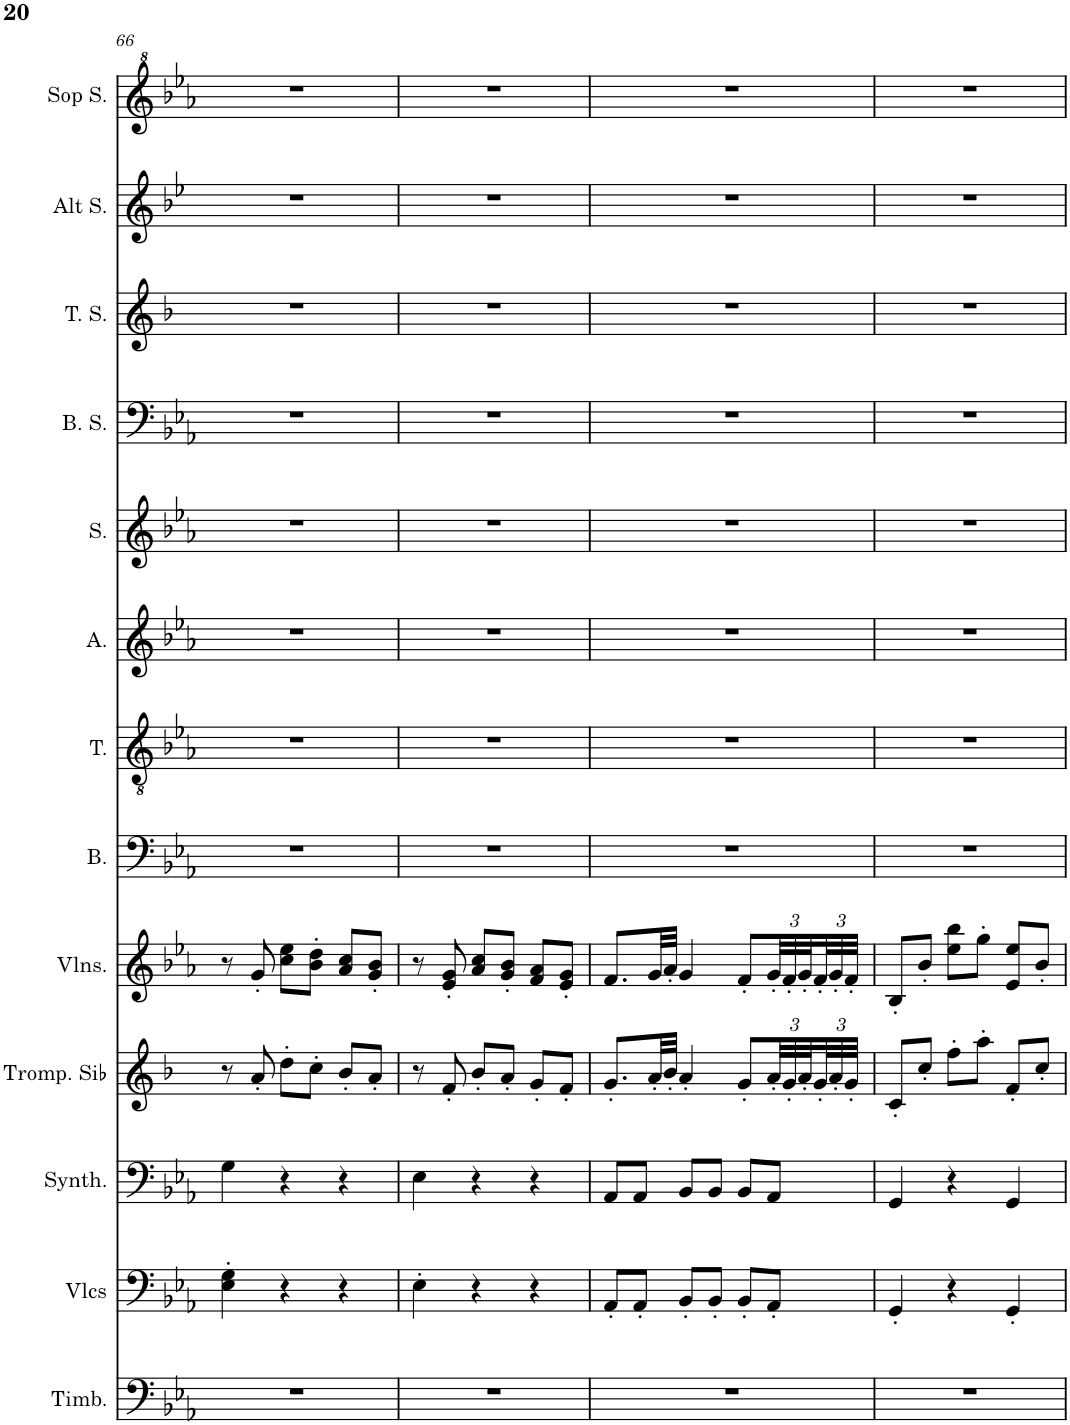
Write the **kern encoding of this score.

**kern	**kern	**kern	**kern	**kern	**kern	**kern	**kern	**kern	**kern	**kern	**kern	**kern
*part13	*part12	*part11	*part10	*part9	*part8	*part7	*part6	*part5	*part4	*part3	*part2	*part1
*staff13	*staff12	*staff11	*staff10	*staff9	*staff8	*staff7	*staff6	*staff5	*staff4	*staff3	*staff2	*staff1
*I"Timbales, Staff-1	*I"Violoncelles, D'Bass/Strings, etc	*I"Synthétiseur d'instruments à cordes, Synth strings, etc	*I"Trompette en Sib, Synth strings 2	*I"Violons, 1st violins	*I"Basse	*I"Ténor	*I"Alto	*I"Soprano	*I"Basse Solo	*I"Tenor Solo	*I"Alto Solo	*I"Soprano Solo
*I'Timb.	*I'Vlcs	*I'Synth.	*I'Tromp. Sib	*I'Vlns.	*I'B.	*I'T.	*I'A.	*I'S.	*I'B. S.	*I'T. S.	*I'Alt S.	*I'Sop S.
!!LO:PB:g=z
*clefF4	*clefF4	*clefF4	*clefG2	*clefG2	*clefF4	*clefGv2	*clefG2	*clefG2	*clefF4	*clefG2	*clefG2	*clefG^2
*	*	*	*Trd1c2	*	*	*	*	*	*	*Trd8c14	*Trd4c7	*
*k[b-e-a-]	*k[b-e-a-]	*k[b-e-a-]	*k[b-]	*k[b-e-a-]	*k[b-e-a-]	*k[b-e-a-]	*k[b-e-a-]	*k[b-e-a-]	*k[b-e-a-]	*k[b-]	*k[b-e-]	*k[b-e-a-]
*M3/4	*M3/4	*M3/4	*M3/4	*M3/4	*M3/4	*M3/4	*M3/4	*M3/4	*M3/4	*M3/4	*M3/4	*M3/4
=66	=66	=66	=66	=66	=66	=66	=66	=66	=66	=66	=66	=66
2.r	4E-\' 4G\'	4G\	8r	8r	2.r	2.r	2.r	2.r	2.r	2.r	2.r	2.r
.	.	.	8a'/	8g'/	.	.	.	.	.	.	.	.
.	4r	4r	8dd'\L	8cc\ 8ee-\L	.	.	.	.	.	.	.	.
.	.	.	8cc'\J	8b-\' 8dd\'J	.	.	.	.	.	.	.	.
.	4r	4r	8b-'/L	8a-/ 8cc/L	.	.	.	.	.	.	.	.
.	.	.	8a'/J	8g/' 8b-/'J	.	.	.	.	.	.	.	.
=67	=67	=67	=67	=67	=67	=67	=67	=67	=67	=67	=67	=67
2.r	4E-'\	4E-\	8r	8r	2.r	2.r	2.r	2.r	2.r	2.r	2.r	2.r
.	.	.	8f'/	8e-/' 8g/'	.	.	.	.	.	.	.	.
.	4r	4r	8b-'/L	8a-/ 8cc/L	.	.	.	.	.	.	.	.
.	.	.	8a'/J	8g/' 8b-/'J	.	.	.	.	.	.	.	.
.	4r	4r	8g'/L	8f/ 8a-/L	.	.	.	.	.	.	.	.
.	.	.	8f'/J	8e-/' 8g/'J	.	.	.	.	.	.	.	.
=68	=68	=68	=68	=68	=68	=68	=68	=68	=68	=68	=68	=68
2.r	8AA-'/L	8AA-/L	8.g'/L	8.f/L	2.r	2.r	2.r	2.r	2.r	2.r	2.r	2.r
.	8AA-'/J	8AA-/J	.	.	.	.	.	.	.	.	.	.
.	.	.	32a'/LL	32g/LL	.	.	.	.	.	.	.	.
.	.	.	32b-'/JJJ	32a-'/JJJ	.	.	.	.	.	.	.	.
.	8BB-'/L	8BB-/L	4a'/	4g/	.	.	.	.	.	.	.	.
.	8BB-'/J	8BB-/J	.	.	.	.	.	.	.	.	.	.
.	8BB-'/L	8BB-/L	8g'/L	8f'/L	.	.	.	.	.	.	.	.
*	*	*	*Xbrackettup	*Xbrackettup	*	*	*	*	*	*	*	*
.	8AA-'/J	8AA-/J	48a'/LL	48g'/LL	.	.	.	.	.	.	.	.
.	.	.	48g'/	48f'/	.	.	.	.	.	.	.	.
.	.	.	48a'/	48g'/	.	.	.	.	.	.	.	.
.	.	.	48g'/	48f'/	.	.	.	.	.	.	.	.
.	.	.	48a'/	48g'/	.	.	.	.	.	.	.	.
.	.	.	48g'/JJJ	48f'/JJJ	.	.	.	.	.	.	.	.
=69	=69	=69	=69	=69	=69	=69	=69	=69	=69	=69	=69	=69
2.r	4GG'/	4GG/	8c'/L	8B-'/L	2.r	2.r	2.r	2.r	2.r	2.r	2.r	2.r
.	.	.	8cc'/J	8b-'/J	.	.	.	.	.	.	.	.
.	4r	4r	8ff'\L	8ee-\ 8bb-\L	.	.	.	.	.	.	.	.
.	.	.	8aa'\J	8gg'\J	.	.	.	.	.	.	.	.
.	4GG'/	4GG/	8f'/L	8e-/ 8ee-/L	.	.	.	.	.	.	.	.
.	.	.	8cc'/J	8b-'/J	.	.	.	.	.	.	.	.
=	=	=	=	=	=	=	=	=	=	=	=	=
*-	*-	*-	*-	*-	*-	*-	*-	*-	*-	*-	*-	*-
